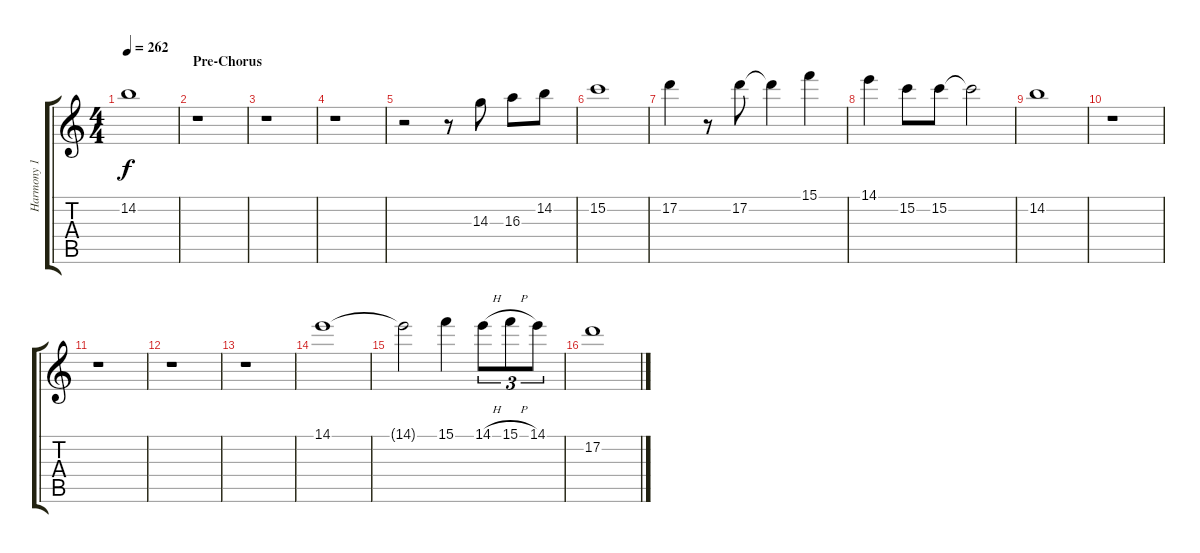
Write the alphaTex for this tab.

\track ("Harmony 1" "Harmony 1") {instrument overdrivenguitar}
\staff {score tabs}
\tuning (D4 A3 F3 C3 G2 C2) {hide}
\ts (4 4)
\tempo 262
\clef g2
\ks aminor
14.2.1{dy f} |
\section ("" "Pre-Chorus")
r.1 |
r.1 |
r.1 |
r.2 r.8 14.3.8 16.3.8 14.2.8 |
15.2.1 |
17.2.4 r.8 17.2.8 17.2{t}.4 15.1.4 |
14.1.4 15.2.8 15.2.8 15.2{t}.2 |
14.2.1 |
r.1 |
r.1 |
r.1 |
r.1 |
14.1.1 |
14.1{t}.2 15.1.4 14.1{h}.8{tu (3 2)} 15.1{h}.8{tu (3 2)} 14.1.8{tu (3 2)} |
17.2.1
